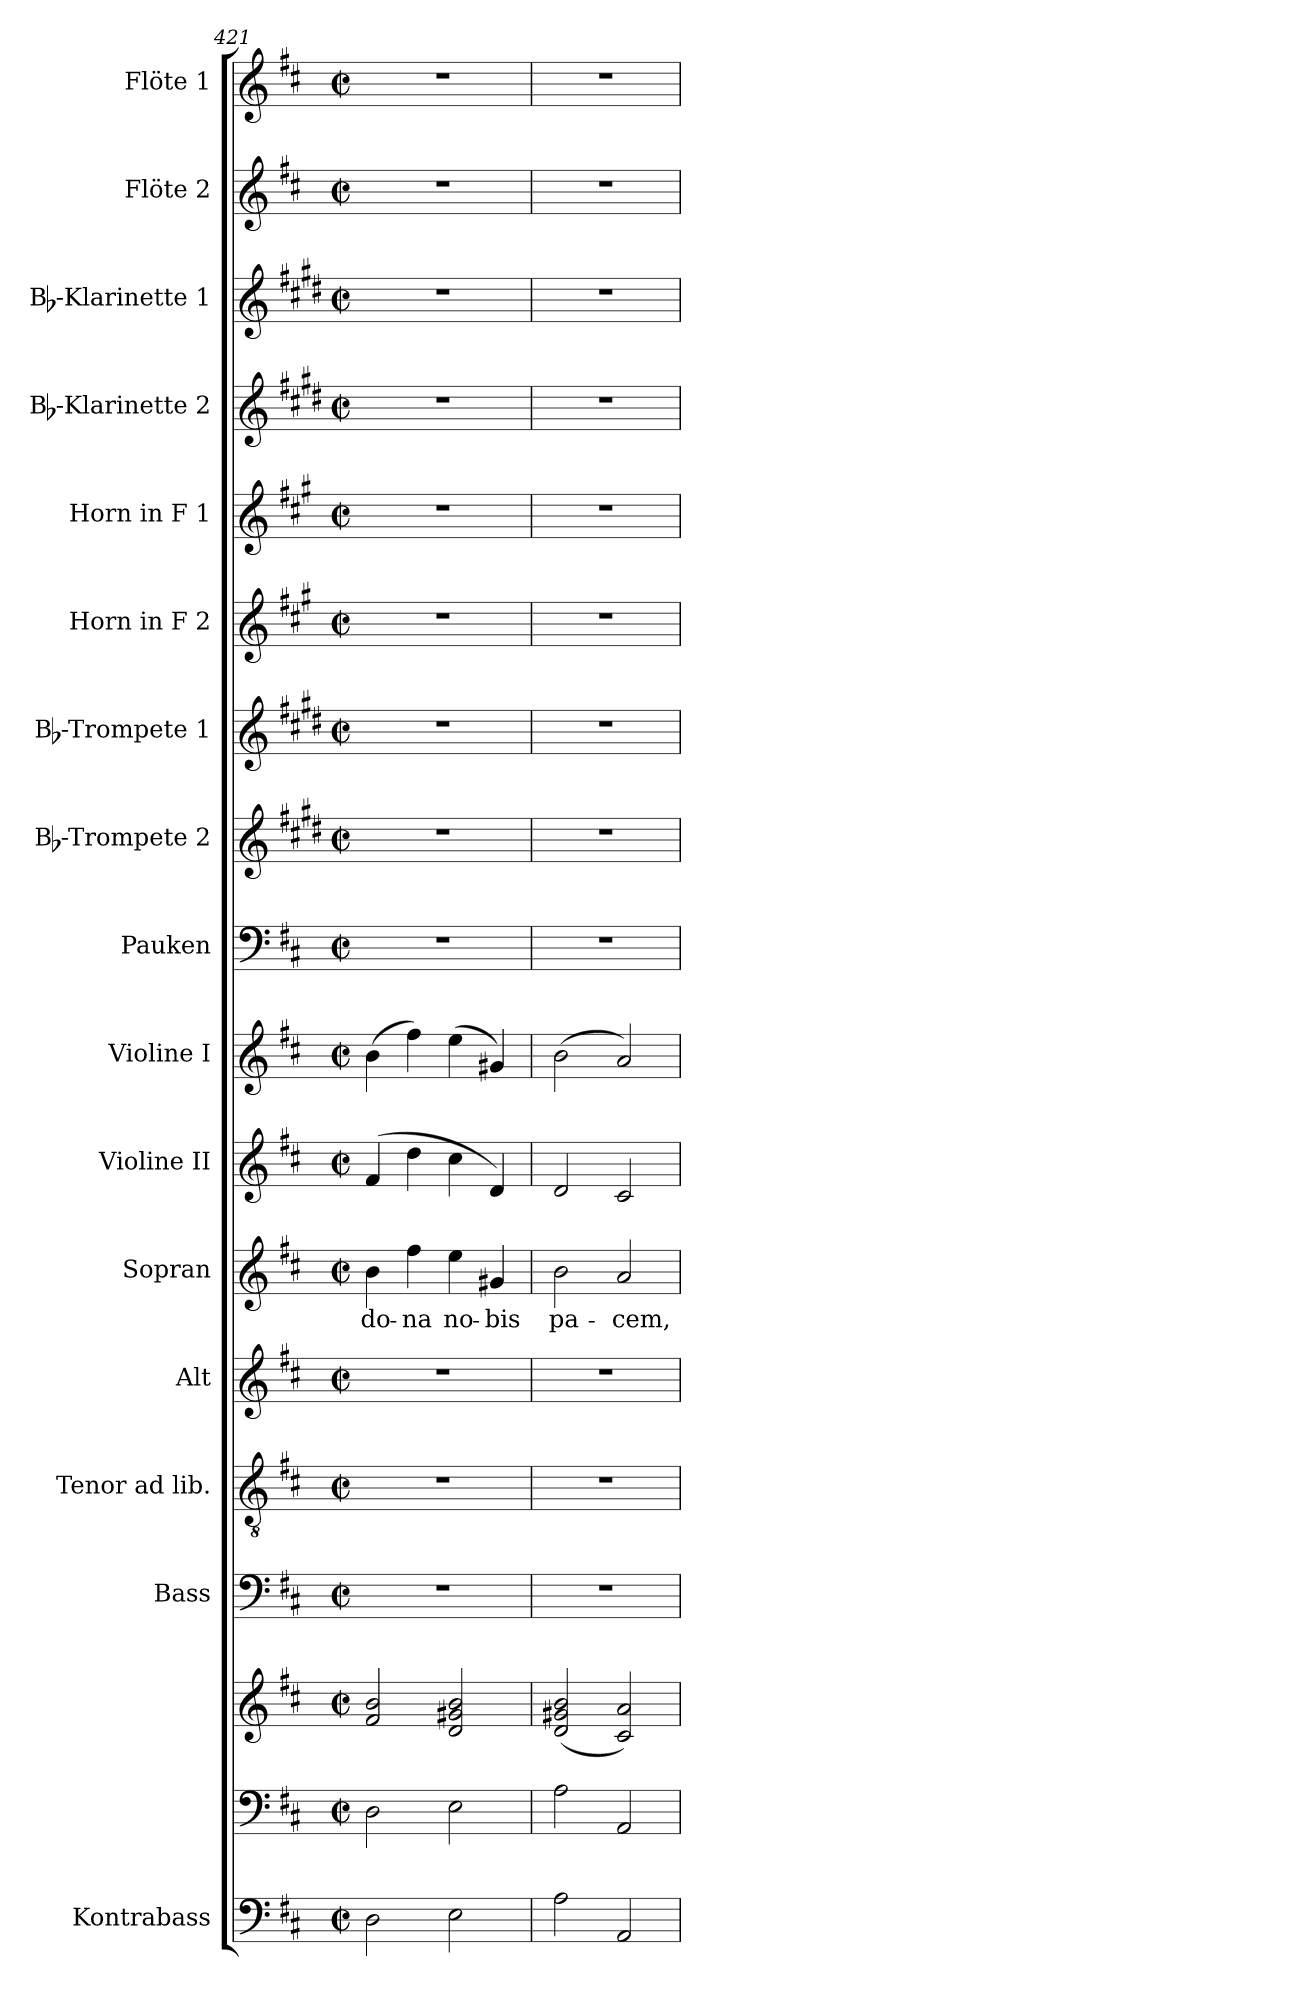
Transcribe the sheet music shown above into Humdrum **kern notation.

**kern	**kern	**kern	**kern	**kern	**kern	**kern	**text	**kern	**kern	**kern	**kern	**kern	**kern	**kern	**kern	**kern	**kern	**kern
*part17	*part16	*part16	*part15	*part14	*part13	*part12	*part12	*part11	*part10	*part9	*part8	*part7	*part6	*part5	*part4	*part3	*part2	*part1
*staff18	*staff17	*staff16	*staff15	*staff14	*staff13	*staff12	*staff12	*staff11	*staff10	*staff9	*staff8	*staff7	*staff6	*staff5	*staff4	*staff3	*staff2	*staff1
*I"Kontrabass	*	*	*I"Bass	*I"Tenor ad lib.	*I"Alt	*I"Sopran	*	*I"Violine II	*I"Violine I	*I"Pauken	*I"Bb-Trompete 2	*I"Bb-Trompete 1	*I"Horn in F 2	*I"Horn in F 1	*I"Bb-Klarinette 2	*I"Bb-Klarinette 1	*I"Flöte 2	*I"Flöte 1
*I'Kb.	*	*	*I'B.	*I'T.	*I'A.	*I'S.	*	*I'Vl. II	*I'Vl. I	*I'Pk.	*I'Bb Trp. 2	*I'Bb Trp. 1	*	*	*I'Bb Kl. 2	*I'Bb Kl. 1	*I'Fl. 2	*I'Fl. 1
*clefF4	*clefF4	*clefG2	*clefF4	*clefGv2	*clefG2	*clefG2	*	*clefG2	*clefG2	*clefF4	*clefG2	*clefG2	*clefG2	*clefG2	*clefG2	*clefG2	*clefG2	*clefG2
*ITrd7c12	*	*	*	*	*	*	*	*	*	*	*ITrd1c2	*ITrd1c2	*ITrd4c7	*ITrd4c7	*ITrd1c2	*ITrd1c2	*	*
*k[f#c#]	*k[f#c#]	*k[f#c#]	*k[f#c#]	*k[f#c#]	*k[f#c#]	*k[f#c#]	*	*k[f#c#]	*k[f#c#]	*k[f#c#]	*k[f#c#]	*k[f#c#]	*k[f#c#]	*k[f#c#]	*k[f#c#]	*k[f#c#]	*k[f#c#]	*k[f#c#]
*D:	*D:	*D:	*D:	*D:	*D:	*D:	*	*D:	*D:	*D:	*D:	*D:	*D:	*D:	*D:	*D:	*D:	*D:
*M2/2	*M2/2	*M2/2	*M2/2	*M2/2	*M2/2	*M2/2	*	*M2/2	*M2/2	*M2/2	*M2/2	*M2/2	*M2/2	*M2/2	*M2/2	*M2/2	*M2/2	*M2/2
*met(c|)	*met(c|)	*met(c|)	*met(c|)	*met(c|)	*met(c|)	*met(c|)	*	*met(c|)	*met(c|)	*met(c|)	*met(c|)	*met(c|)	*met(c|)	*met(c|)	*met(c|)	*met(c|)	*met(c|)	*met(c|)
=421	=421	=421	=421	=421	=421	=421	=421	=421	=421	=421	=421	=421	=421	=421	=421	=421	=421	=421
!	!	!	!	!	!	!	!LO:LY:b	!	!	!	!	!	!	!	!	!	!	!
2DD\	2D\	2f#/ 2b/	1r	1r	1r	4b\	do-	(4f#/	(>4b\	1r	1r	1r	1r	1r	1r	1r	1r	1r
!	!	!	!	!	!	!	!LO:LY:b	!	!	!	!	!	!	!	!	!	!	!
.	.	.	.	.	.	4ff#\	-na	4dd\	4ff#\)	.	.	.	.	.	.	.	.	.
!	!	!	!	!	!	!	!LO:LY:b	!	!	!	!	!	!	!	!	!	!	!
2EE\	2E\	2d/ 2g#X/ 2b/	.	.	.	4ee\	no-	4cc#\	(>4ee\	.	.	.	.	.	.	.	.	.
!	!	!	!	!	!	!	!LO:LY:b	!	!	!	!	!	!	!	!	!	!	!
.	.	.	.	.	.	4g#X/	-bis	4d/)	4g#X/)	.	.	.	.	.	.	.	.	.
=422	=422	=422	=422	=422	=422	=422	=422	=422	=422	=422	=422	=422	=422	=422	=422	=422	=422	=422
!	!	!	!	!	!	!	!LO:LY:b	!	!	!	!	!	!	!	!	!	!	!
2AA\	2A\	(<2d/ 2g#X/ 2b/	1r	1r	1r	2b\	pa-	2d/	(>2b\	1r	1r	1r	1r	1r	1r	1r	1r	1r
!	!	!	!	!	!	!	!LO:LY:b	!	!	!	!	!	!	!	!	!	!	!
2AAA/	2AA/	2c#/ 2a/)	.	.	.	2a/	-cem,	2c#/	2a/)	.	.	.	.	.	.	.	.	.
=	=	=	=	=	=	=	=	=	=	=	=	=	=	=	=	=	=	=
*-	*-	*-	*-	*-	*-	*-	*-	*-	*-	*-	*-	*-	*-	*-	*-	*-	*-	*-
